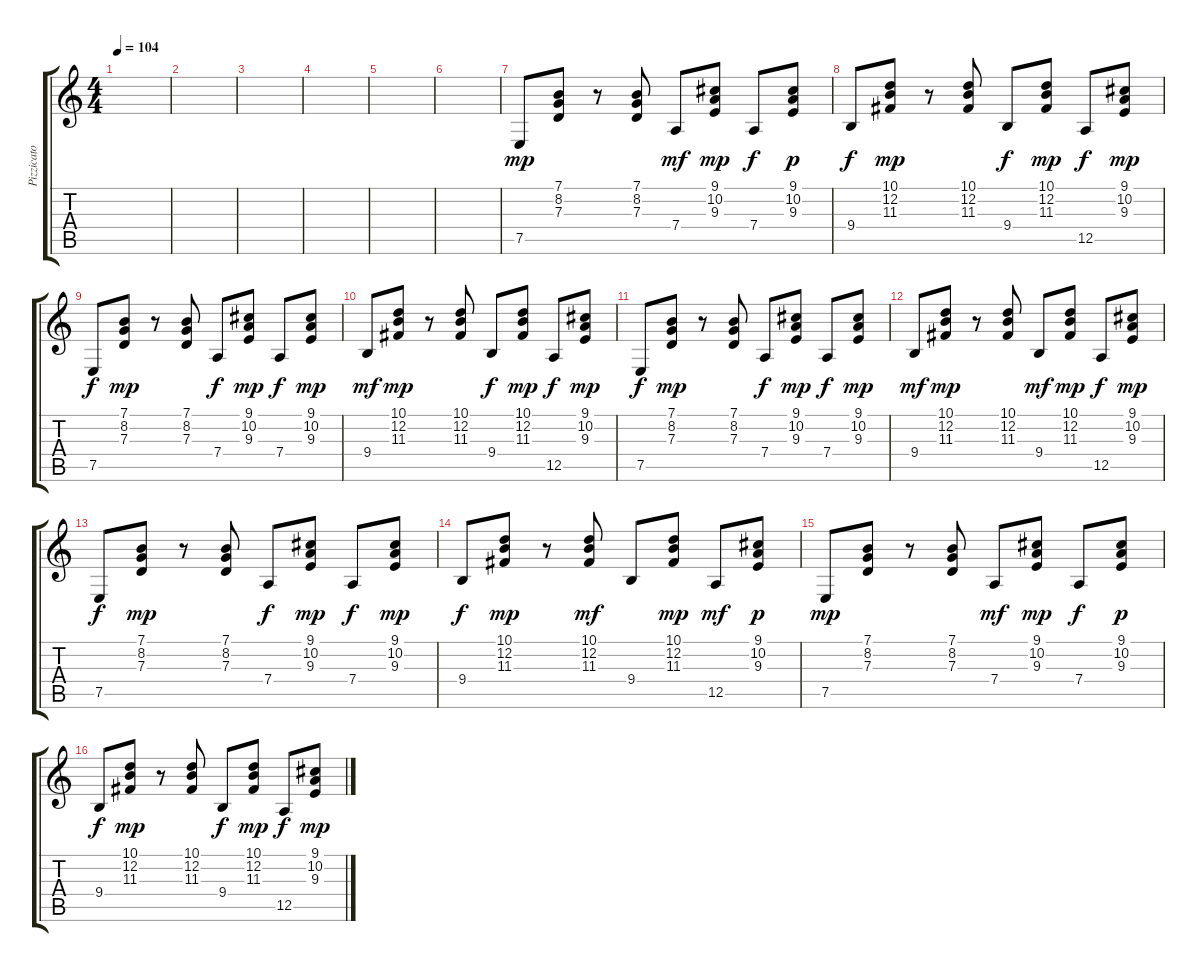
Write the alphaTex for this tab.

\track ("Pizzicato Strings" "Pizzicato ") {instrument pizzicatostrings}
\staff {score tabs}
\tuning (E4 B3 G3 D3 A2 E2) {hide}
\ts (4 4)
\tempo 104
\clef g2
\ks c
|
|
|
|
|
|
7.5.8{dy mp} (7.1 8.2 7.3).8 r.8 (7.1 8.2 7.3).8 7.4.8{dy mf} (9.1 10.2 9.3).8{dy mp} 7.4.8{dy f} (9.1 10.2 9.3).8{dy p} |
9.4.8{dy f} (10.1 12.2 11.3).8{dy mp} r.8 (10.1 12.2 11.3).8 9.4.8{dy f} (10.1 12.2 11.3).8{dy mp} 12.5.8{dy f} (9.1 10.2 9.3).8{dy mp} |
7.5.8{dy f} (7.1 8.2 7.3).8{dy mp} r.8 (7.1 8.2 7.3).8 7.4.8{dy f} (9.1 10.2 9.3).8{dy mp} 7.4.8{dy f} (9.1 10.2 9.3).8{dy mp} |
9.4.8{dy mf} (10.1 12.2 11.3).8{dy mp} r.8 (10.1 12.2 11.3).8 9.4.8{dy f} (10.1 12.2 11.3).8{dy mp} 12.5.8{dy f} (9.1 10.2 9.3).8{dy mp} |
7.5.8{dy f} (7.1 8.2 7.3).8{dy mp} r.8 (7.1 8.2 7.3).8 7.4.8{dy f} (9.1 10.2 9.3).8{dy mp} 7.4.8{dy f} (9.1 10.2 9.3).8{dy mp} |
9.4.8{dy mf} (10.1 12.2 11.3).8{dy mp} r.8 (10.1 12.2 11.3).8 9.4.8{dy mf} (10.1 12.2 11.3).8{dy mp} 12.5.8{dy f} (9.1 10.2 9.3).8{dy mp} |
7.5.8{dy f} (7.1 8.2 7.3).8{dy mp} r.8 (7.1 8.2 7.3).8 7.4.8{dy f} (9.1 10.2 9.3).8{dy mp} 7.4.8{dy f} (9.1 10.2 9.3).8{dy mp} |
9.4.8{dy f} (10.1 12.2 11.3).8{dy mp} r.8 (10.1 12.2 11.3).8{dy mf} 9.4.8 (10.1 12.2 11.3).8{dy mp} 12.5.8{dy mf} (9.1 10.2 9.3).8{dy p} |
7.5.8{dy mp} (7.1 8.2 7.3).8 r.8 (7.1 8.2 7.3).8 7.4.8{dy mf} (9.1 10.2 9.3).8{dy mp} 7.4.8{dy f} (9.1 10.2 9.3).8{dy p} |
9.4.8{dy f} (10.1 12.2 11.3).8{dy mp} r.8 (10.1 12.2 11.3).8 9.4.8{dy f} (10.1 12.2 11.3).8{dy mp} 12.5.8{dy f} (9.1 10.2 9.3).8{dy mp}
